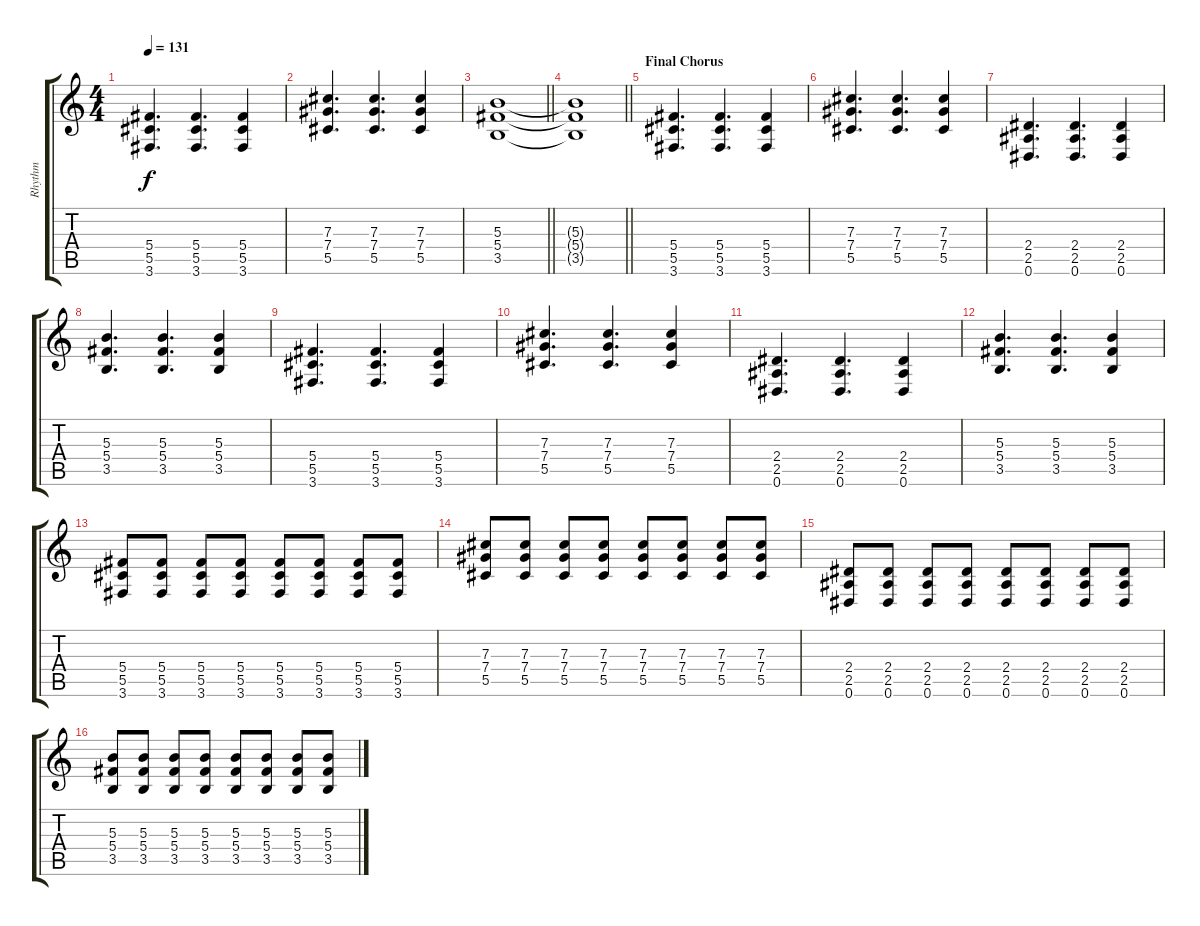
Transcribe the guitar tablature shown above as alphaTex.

\track ("Rhythm" "Rhythm") {instrument distortionguitar}
\staff {score tabs}
\tuning (Eb4 Bb3 Gb3 Db3 Ab2 Eb2) {hide}
\ts (4 4)
\tempo 131
\clef g2
\ks c
(5.4 5.5 3.6).4{d dy f} (5.4 5.5 3.6).4{d} (5.4 5.5 3.6).4 |
(7.3 7.4 5.5).4{d} (7.3 7.4 5.5).4{d} (7.3 7.4 5.5).4 |
\barLineRight lightlight
(5.3 5.4 3.5).1{volume 4} |
\barLineRight lightlight
(5.3{t} 5.4{t} 3.5{t}).1 |
\section ("" "Final Chorus")
(5.4 5.5 3.6).4{d volume 14} (5.4 5.5 3.6).4{d} (5.4 5.5 3.6).4 |
(7.3 7.4 5.5).4{d} (7.3 7.4 5.5).4{d} (7.3 7.4 5.5).4 |
(2.4 2.5 0.6).4{d} (2.4 2.5 0.6).4{d} (2.4 2.5 0.6).4 |
(5.3 5.4 3.5).4{d} (5.3 5.4 3.5).4{d} (5.3 5.4 3.5).4 |
(5.4 5.5 3.6).4{d} (5.4 5.5 3.6).4{d} (5.4 5.5 3.6).4 |
(7.3 7.4 5.5).4{d} (7.3 7.4 5.5).4{d} (7.3 7.4 5.5).4 |
(2.4 2.5 0.6).4{d} (2.4 2.5 0.6).4{d} (2.4 2.5 0.6).4 |
(5.3 5.4 3.5).4{d} (5.3 5.4 3.5).4{d} (5.3 5.4 3.5).4 |
(5.4 5.5 3.6).8 (5.4 5.5 3.6).8 (5.4 5.5 3.6).8 (5.4 5.5 3.6).8 (5.4 5.5 3.6).8 (5.4 5.5 3.6).8 (5.4 5.5 3.6).8 (5.4 5.5 3.6).8 |
(7.3 7.4 5.5).8 (7.3 7.4 5.5).8 (7.3 7.4 5.5).8 (7.3 7.4 5.5).8 (7.3 7.4 5.5).8 (7.3 7.4 5.5).8 (7.3 7.4 5.5).8 (7.3 7.4 5.5).8 |
(2.4 2.5 0.6).8 (2.4 2.5 0.6).8 (2.4 2.5 0.6).8 (2.4 2.5 0.6).8 (2.4 2.5 0.6).8 (2.4 2.5 0.6).8 (2.4 2.5 0.6).8 (2.4 2.5 0.6).8 |
(5.3 5.4 3.5).8 (5.3 5.4 3.5).8 (5.3 5.4 3.5).8 (5.3 5.4 3.5).8 (5.3 5.4 3.5).8 (5.3 5.4 3.5).8 (5.3 5.4 3.5).8 (5.3 5.4 3.5).8
